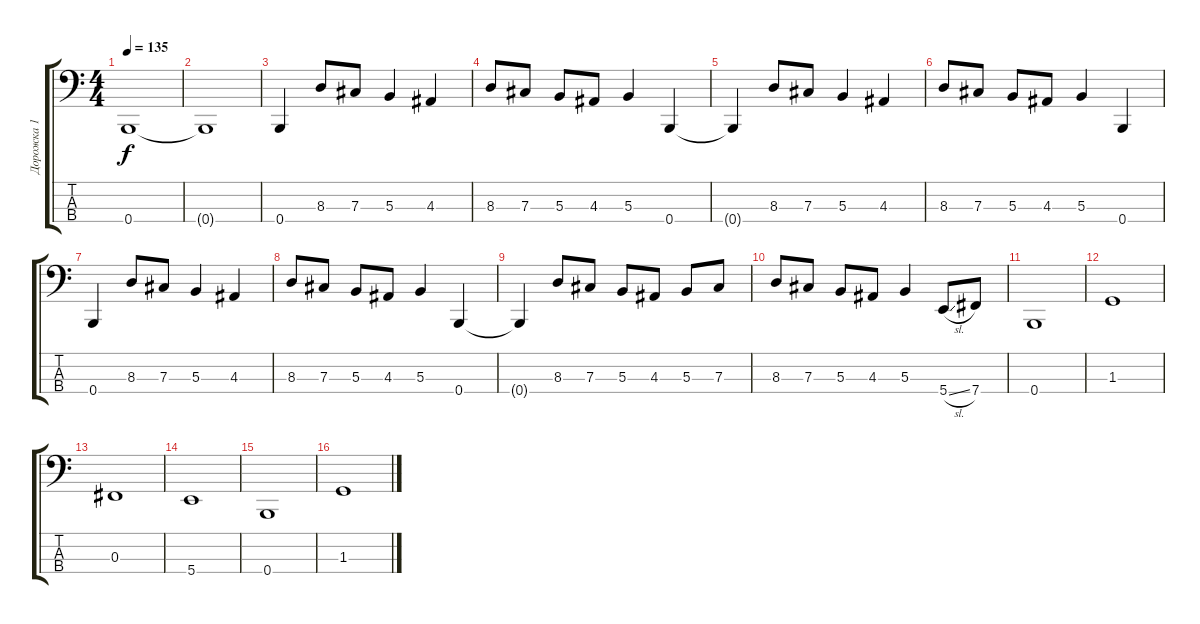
\track ("Дорожка 1" "Дорожка 1") {instrument electricbassfinger}
\staff {score tabs}
\tuning (E2 B1 Gb1 B0) {hide}
\ts (4 4)
\tempo 135
\clef f4
\ks c
0.4.1{dy f} |
0.4{t}.1 |
0.4.4 8.3.8 7.3.8 5.3.4 4.3.4 |
8.3.8 7.3.8 5.3.8 4.3.8 5.3.4 0.4.4 |
0.4{t}.4 8.3.8 7.3.8 5.3.4 4.3.4 |
8.3.8 7.3.8 5.3.8 4.3.8 5.3.4 0.4.4 |
0.4.4 8.3.8 7.3.8 5.3.4 4.3.4 |
8.3.8 7.3.8 5.3.8 4.3.8 5.3.4 0.4.4 |
0.4{t}.4 8.3.8 7.3.8 5.3.8 4.3.8 5.3.8 7.3.8 |
8.3.8 7.3.8 5.3.8 4.3.8 5.3.4 5.4{sl}.8 7.4.8 |
0.4.1 |
1.3.1 |
0.3.1 |
5.4.1 |
0.4.1 |
1.3.1
